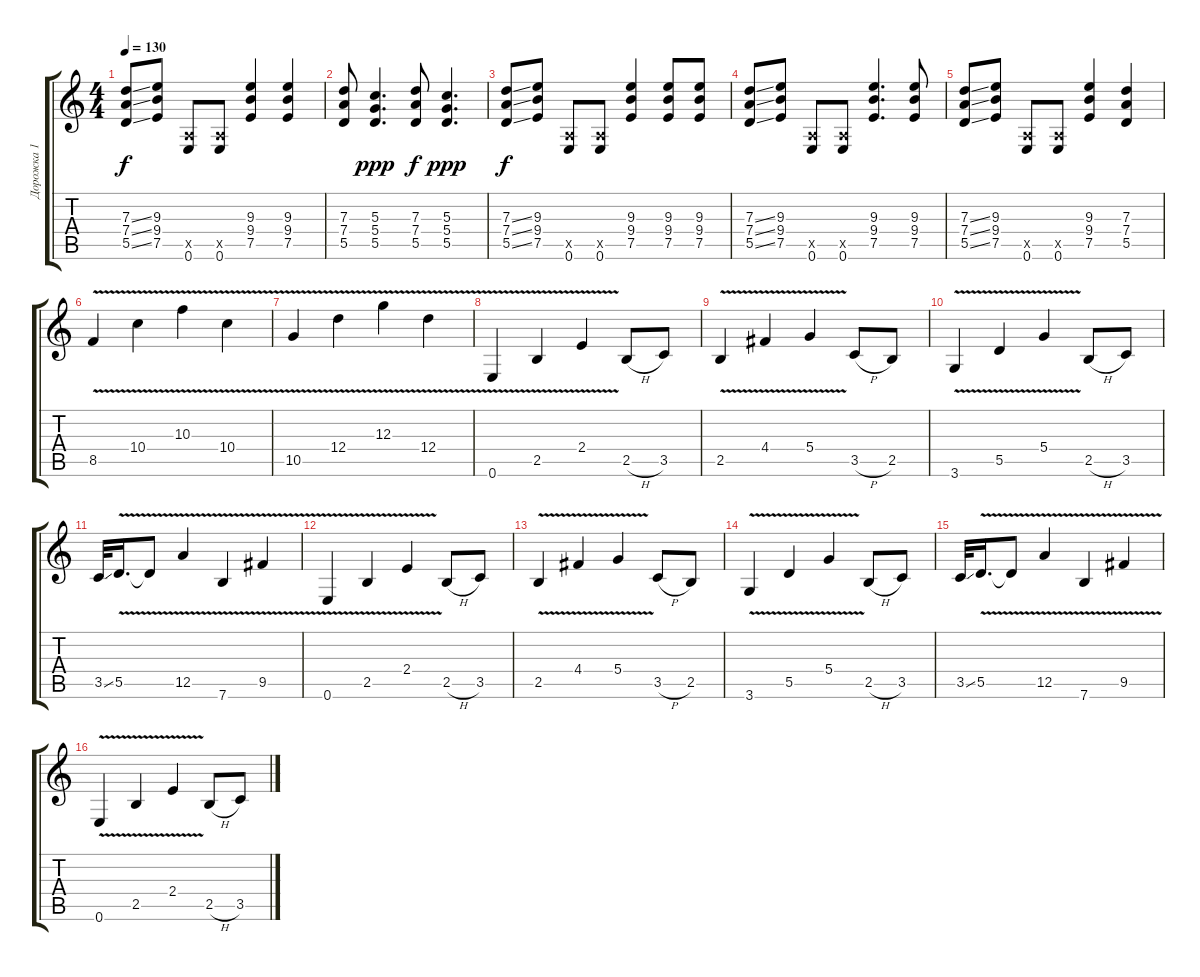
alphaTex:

\track ("Дорожка 1" "Дорожка 1") {instrument distortionguitar}
\staff {score tabs}
\tuning (E4 B3 G3 D3 A2 E2) {hide}
\ts (4 4)
\tempo 130
\clef g2
\ks c
(7.3{ss} 7.4{ss} 5.5{ss}).8{dy f} (9.3 9.4 7.5).8 (0.5{x} 0.6).8 (0.5{x} 0.6).8 (9.3 9.4 7.5).4 (9.3 9.4 7.5).4 |
(7.3 7.4 5.5).8 (5.3 5.4 5.5).4{d dy ppp} (7.3 7.4 5.5).8{dy f} (5.3 5.4 5.5).4{d dy ppp} |
(7.3{ss} 7.4{ss} 5.5{ss}).8{dy f} (9.3 9.4 7.5).8 (0.5{x} 0.6).8 (0.5{x} 0.6).8 (9.3 9.4 7.5).4 (9.3 9.4 7.5).8 (9.3 9.4 7.5).8 |
(7.3{ss} 7.4{ss} 5.5{ss}).8 (9.3 9.4 7.5).8 (0.5{x} 0.6).8 (0.5{x} 0.6).8 (9.3 9.4 7.5).4{d} (9.3 9.4 7.5).8 |
(7.3{ss} 7.4{ss} 5.5{ss}).8 (9.3 9.4 7.5).8 (0.5{x} 0.6).8 (0.5{x} 0.6).8 (9.3 9.4 7.5).4 (7.3 7.4 5.5).4 |
8.5{v}.4 10.4{v}.4 10.3{v}.4 10.4{v}.4 |
10.5{v}.4 12.4{v}.4 12.3{v}.4 12.4{v}.4 |
0.6{v}.4 2.5{v}.4 2.4{v}.4 2.5{h}.8 3.5.8 |
2.5{v}.4 4.4{v}.4 5.4{v}.4 3.5{h}.8 2.5.8 |
3.6{v}.4 5.5{v}.4 5.4{v}.4 2.5{h}.8 3.5.8 |
3.5{ss}.32 5.5{v}.16{d} 5.5{t}.8 12.5{v}.4 7.6{v}.4 9.5{v}.4 |
0.6{v}.4 2.5{v}.4 2.4{v}.4 2.5{h}.8 3.5.8 |
2.5{v}.4 4.4{v}.4 5.4{v}.4 3.5{h}.8 2.5.8 |
3.6{v}.4 5.5{v}.4 5.4{v}.4 2.5{h}.8 3.5.8 |
3.5{ss}.32 5.5{v}.16{d} 5.5{t}.8 12.5{v}.4 7.6{v}.4 9.5{v}.4 |
0.6{v}.4 2.5{v}.4 2.4{v}.4 2.5{h}.8 3.5.8
